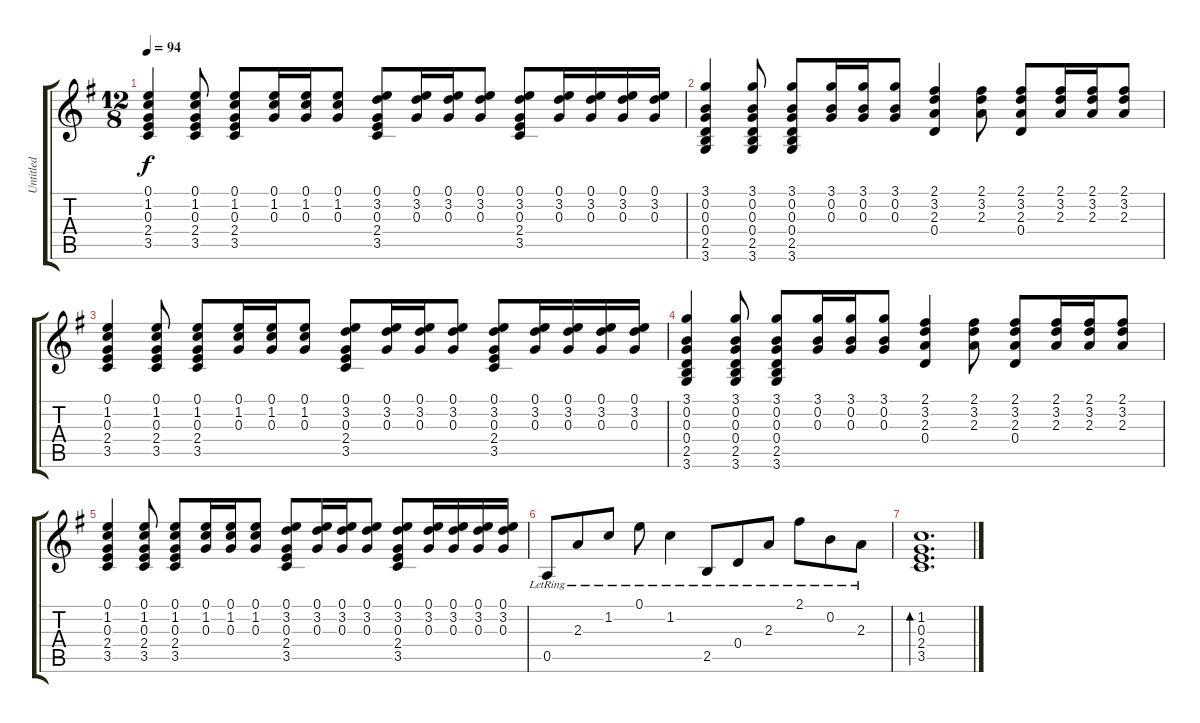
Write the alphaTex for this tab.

\track ("Untitled" "Untitled") {instrument acousticguitarnylon}
\staff {score tabs}
\tuning (E4 B3 G3 D3 A2 E2) {hide}
\ts (12 8)
\tempo 94
\clef g2
\ks g
(0.1 1.2 0.3 2.4 3.5).4{dy f} (0.1 1.2 0.3 2.4 3.5).8 (0.1 1.2 0.3 2.4 3.5).8 (0.1 1.2 0.3).16 (0.1 1.2 0.3).16 (0.1 1.2 0.3).8 (0.1 3.2 0.3 2.4 3.5).8 (0.1 3.2 0.3).16 (0.1 3.2 0.3).16 (0.1 3.2 0.3).8 (0.1 3.2 0.3 2.4 3.5).8 (0.1 3.2 0.3).16 (0.1 3.2 0.3).16 (0.1 3.2 0.3).16 (0.1 3.2 0.3).16 |
(3.1 0.2 0.3 0.4 2.5 3.6).4 (3.1 0.2 0.3 0.4 2.5 3.6).8 (3.1 0.2 0.3 0.4 2.5 3.6).8 (3.1 0.2 0.3).16 (3.1 0.2 0.3).16 (3.1 0.2 0.3).8 (2.1 3.2 2.3 0.4).4 (2.1 3.2 2.3).8 (2.1 3.2 2.3 0.4).8 (2.1 3.2 2.3).16 (2.1 3.2 2.3).16 (2.1 3.2 2.3).8 |
(0.1 1.2 0.3 2.4 3.5).4 (0.1 1.2 0.3 2.4 3.5).8 (0.1 1.2 0.3 2.4 3.5).8 (0.1 1.2 0.3).16 (0.1 1.2 0.3).16 (0.1 1.2 0.3).8 (0.1 3.2 0.3 2.4 3.5).8 (0.1 3.2 0.3).16 (0.1 3.2 0.3).16 (0.1 3.2 0.3).8 (0.1 3.2 0.3 2.4 3.5).8 (0.1 3.2 0.3).16 (0.1 3.2 0.3).16 (0.1 3.2 0.3).16 (0.1 3.2 0.3).16 |
(3.1 0.2 0.3 0.4 2.5 3.6).4 (3.1 0.2 0.3 0.4 2.5 3.6).8 (3.1 0.2 0.3 0.4 2.5 3.6).8 (3.1 0.2 0.3).16 (3.1 0.2 0.3).16 (3.1 0.2 0.3).8 (2.1 3.2 2.3 0.4).4 (2.1 3.2 2.3).8 (2.1 3.2 2.3 0.4).8 (2.1 3.2 2.3).16 (2.1 3.2 2.3).16 (2.1 3.2 2.3).8 |
(0.1 1.2 0.3 2.4 3.5).4 (0.1 1.2 0.3 2.4 3.5).8 (0.1 1.2 0.3 2.4 3.5).8 (0.1 1.2 0.3).16 (0.1 1.2 0.3).16 (0.1 1.2 0.3).8 (0.1 3.2 0.3 2.4 3.5).8 (0.1 3.2 0.3).16 (0.1 3.2 0.3).16 (0.1 3.2 0.3).8 (0.1 3.2 0.3 2.4 3.5).8 (0.1 3.2 0.3).16 (0.1 3.2 0.3).16 (0.1 3.2 0.3).16 (0.1 3.2 0.3).16 |
0.5{lr}.8 2.3{lr}.8 1.2{lr}.8 0.1{lr}.8 1.2{lr}.4 2.5{lr}.8 0.4{lr}.8 2.3{lr}.8 2.1{lr}.8 0.2{lr}.8 2.3{lr}.8 |
(1.2 0.3 2.4 3.5).1{d bd 30}
